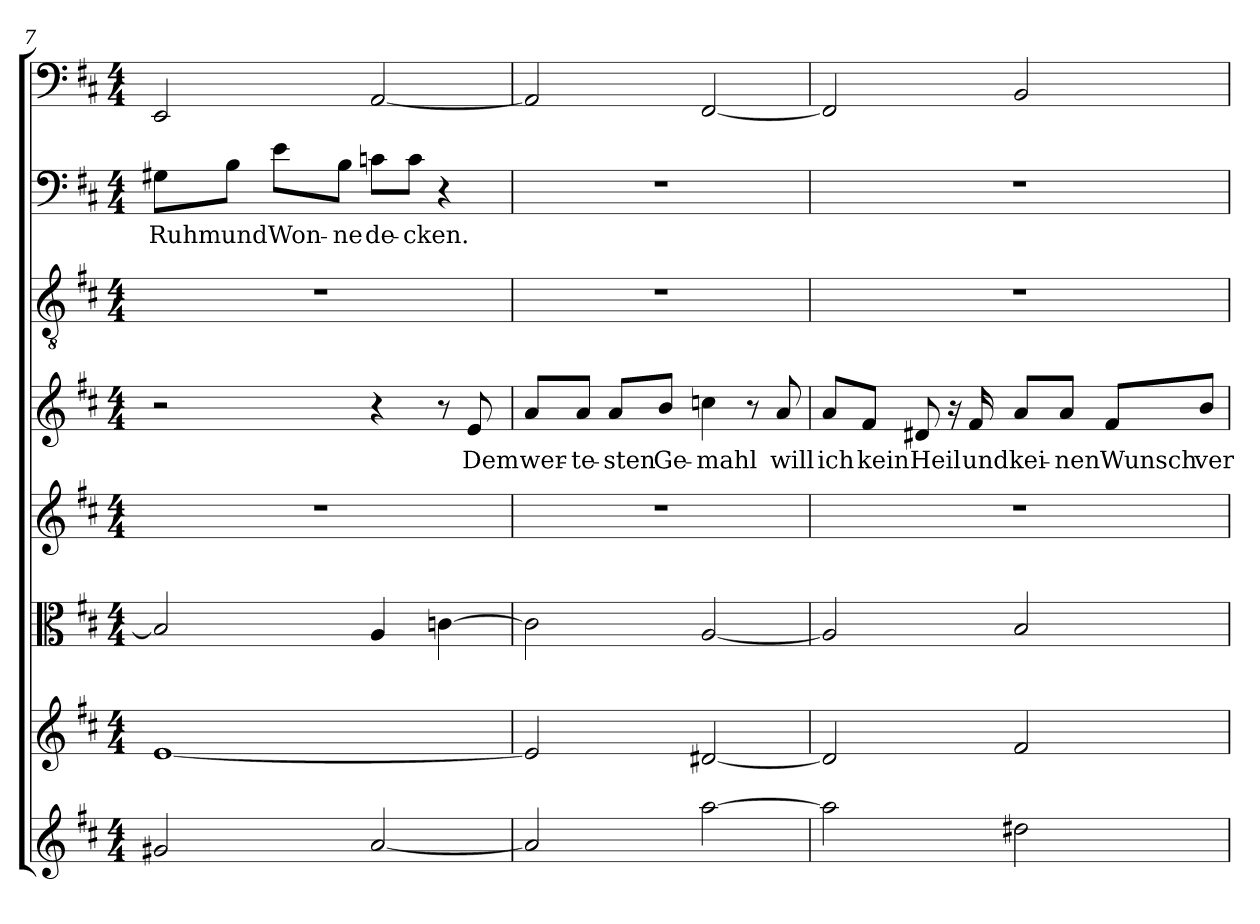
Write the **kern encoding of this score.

**kern	**kern	**kern	**kern	**kern	**text	**kern	**kern	**text	**kern
*part8	*part7	*part6	*part5	*part4	*part4	*part3	*part2	*part2	*part1
*staff8	*staff7	*staff6	*staff5	*staff4	*staff4	*staff3	*staff2	*staff2	*staff1
*clefG2	*clefG2	*clefC3	*clefG2	*clefG2	*	*clefGv2	*clefF4	*	*clefF4
*k[f#c#]	*k[f#c#]	*k[f#c#]	*k[f#c#]	*k[f#c#]	*	*k[f#c#]	*k[f#c#]	*	*k[f#c#]
*D:	*D:	*D:	*D:	*D:	*	*D:	*D:	*	*D:
*M4/4	*M4/4	*M4/4	*M4/4	*M4/4	*	*M4/4	*M4/4	*	*M4/4
=7	=7	=7	=7	=7	=7	=7	=7	=7	=7
2g#X/	[1e/	2B/]	1r	2r	.	1r	8G#X\L	Ruhm	2EE/
.	.	.	.	.	.	.	8B\J	und	.
.	.	.	.	.	.	.	8e\L	Won-	.
.	.	.	.	.	.	.	8B\J	-ne	.
[2a/	.	4A/	.	4r	.	.	8cn\L	de-	[2AA/
.	.	.	.	.	.	.	8c\J	-cken.	.
.	.	[4cn\	.	8r	.	.	4r	.	.
.	.	.	.	8e/	Dem	.	.	.	.
=8	=8	=8	=8	=8	=8	=8	=8	=8	=8
2a/]	2e/]	2c\]	1r	8a/L	wer-	1r	1r	.	2AA/]
.	.	.	.	8a/J	-te-	.	.	.	.
.	.	.	.	8a/L	-sten	.	.	.	.
.	.	.	.	8b/J	Ge-	.	.	.	.
[2aa\	[2d#X/	[2A/	.	4ccn\	-mahl	.	.	.	[2FF#/
.	.	.	.	8r	.	.	.	.	.
.	.	.	.	8a/	will	.	.	.	.
=9	=9	=9	=9	=9	=9	=9	=9	=9	=9
2aa\]	2d#/]	2A/]	1r	8a/L	ich	1r	1r	.	2FF#/]
.	.	.	.	8f#/J	kein	.	.	.	.
.	.	.	.	8d#X/	Heil	.	.	.	.
.	.	.	.	16r	.	.	.	.	.
.	.	.	.	16f#/	und	.	.	.	.
2dd#X\	2f#/	2B/	.	8a/L	kei-	.	.	.	2BB/
.	.	.	.	8a/J	-nen	.	.	.	.
.	.	.	.	8f#/L	Wunsch	.	.	.	.
.	.	.	.	8b/J	ver-	.	.	.	.
=	=	=	=	=	=	=	=	=	=
*-	*-	*-	*-	*-	*-	*-	*-	*-	*-
